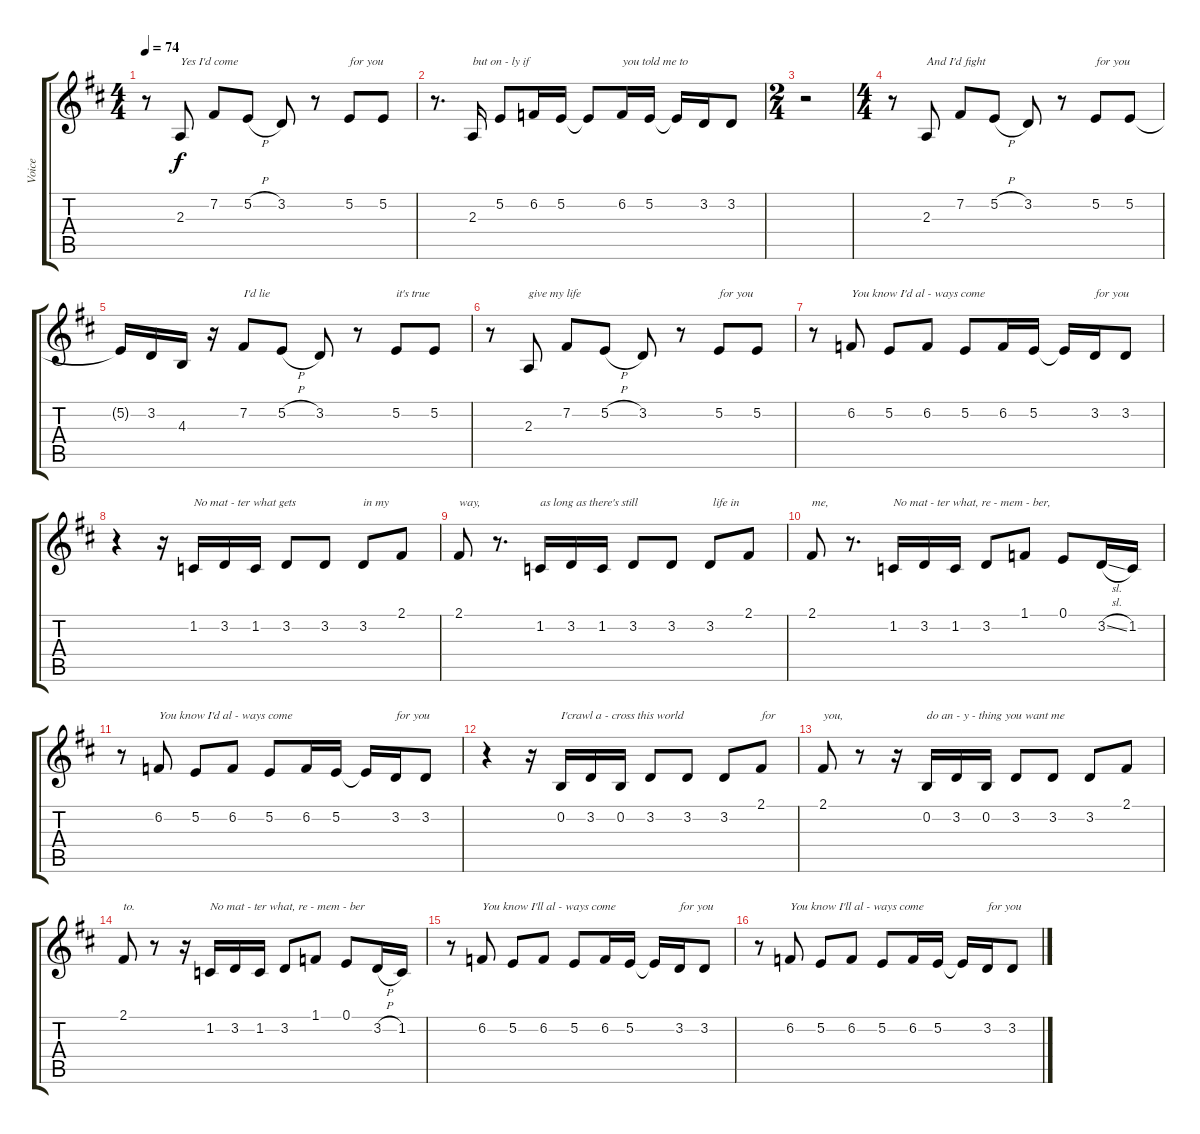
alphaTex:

\track ("Voice" "Voice") {instrument oboe}
\staff {score tabs}
\tuning (E4 B3 G3 D3 A2 E2) {hide}
\ts (4 4)
\tempo 74
\clef g2
\ks d
r.8{dy f} 2.3.8{txt "Yes I'd come"} 7.2.8 5.2{h}.8 3.2.8 r.8 5.2.8{txt "for you"} 5.2.8 |
r.8{d} 2.3.16{txt "but on - ly if "} 5.2.8 6.2.16 5.2.16 5.2{t}.8 6.2.16{txt "you told me to"} 5.2.16 5.2{t}.16 3.2.16 3.2.8 |
\ts (2 4)
r.2 |
\ts (4 4)
r.8 2.3.8{txt "And I'd fight"} 7.2.8 5.2{h}.8 3.2.8 r.8 5.2.8{txt "for you"} 5.2.8 |
5.2{t}.16 3.2.16 4.3.16 r.16 7.2.8{txt "I'd lie"} 5.2{h}.8 3.2.8 r.8 5.2.8{txt "it's true"} 5.2.8 |
r.8 2.3.8{txt "give my life"} 7.2.8 5.2{h}.8 3.2.8 r.8 5.2.8{txt "for you"} 5.2.8 |
r.8 6.2.8{txt "You know I'd al - ways come"} 5.2.8 6.2.8 5.2.8 6.2.16 5.2.16 5.2{t}.16 3.2.16{txt "for you"} 3.2.8 |
r.4 r.16 1.2.16{txt "No mat - ter what gets"} 3.2.16 1.2.16 3.2.8 3.2.8 3.2.8{txt "in my"} 2.1.8 |
2.1.8{txt "way,"} r.8{d} 1.2.16{txt "as long as there's still"} 3.2.16 1.2.16 3.2.8 3.2.8 3.2.8{txt " life in"} 2.1.8 |
2.1.8{txt "me,"} r.8{d} 1.2.16{txt "No mat - ter what, re - mem - ber,"} 3.2.16 1.2.16 3.2.8 1.1.8 0.1.8 3.2{sl}.16 1.2.16 |
r.8 6.2.8{txt "You know I'd al - ways come"} 5.2.8 6.2.8 5.2.8 6.2.16 5.2.16 5.2{t}.16 3.2.16{txt "for you"} 3.2.8 |
r.4 r.16 0.2.16{txt "I'crawl a - cross this world"} 3.2.16 0.2.16 3.2.8 3.2.8 3.2.8 2.1.8{txt "for"} |
2.1.8{txt "you,"} r.8 r.16 0.2.16{txt "do an - y - thing you want me"} 3.2.16 0.2.16 3.2.8 3.2.8 3.2.8 2.1.8 |
2.1.8{txt "to."} r.8 r.16 1.2.16{txt "No mat - ter what, re - mem - ber"} 3.2.16 1.2.16 3.2.8 1.1.8 0.1.8 3.2{h}.16 1.2.16 |
r.8 6.2.8{txt "You know I'll al - ways come"} 5.2.8 6.2.8 5.2.8 6.2.16 5.2.16 5.2{t}.16 3.2.16{txt "for you"} 3.2.8 |
r.8 6.2.8{txt "You know I'll al - ways come"} 5.2.8 6.2.8 5.2.8 6.2.16 5.2.16 5.2{t}.16 3.2.16{txt "for you"} 3.2.8
